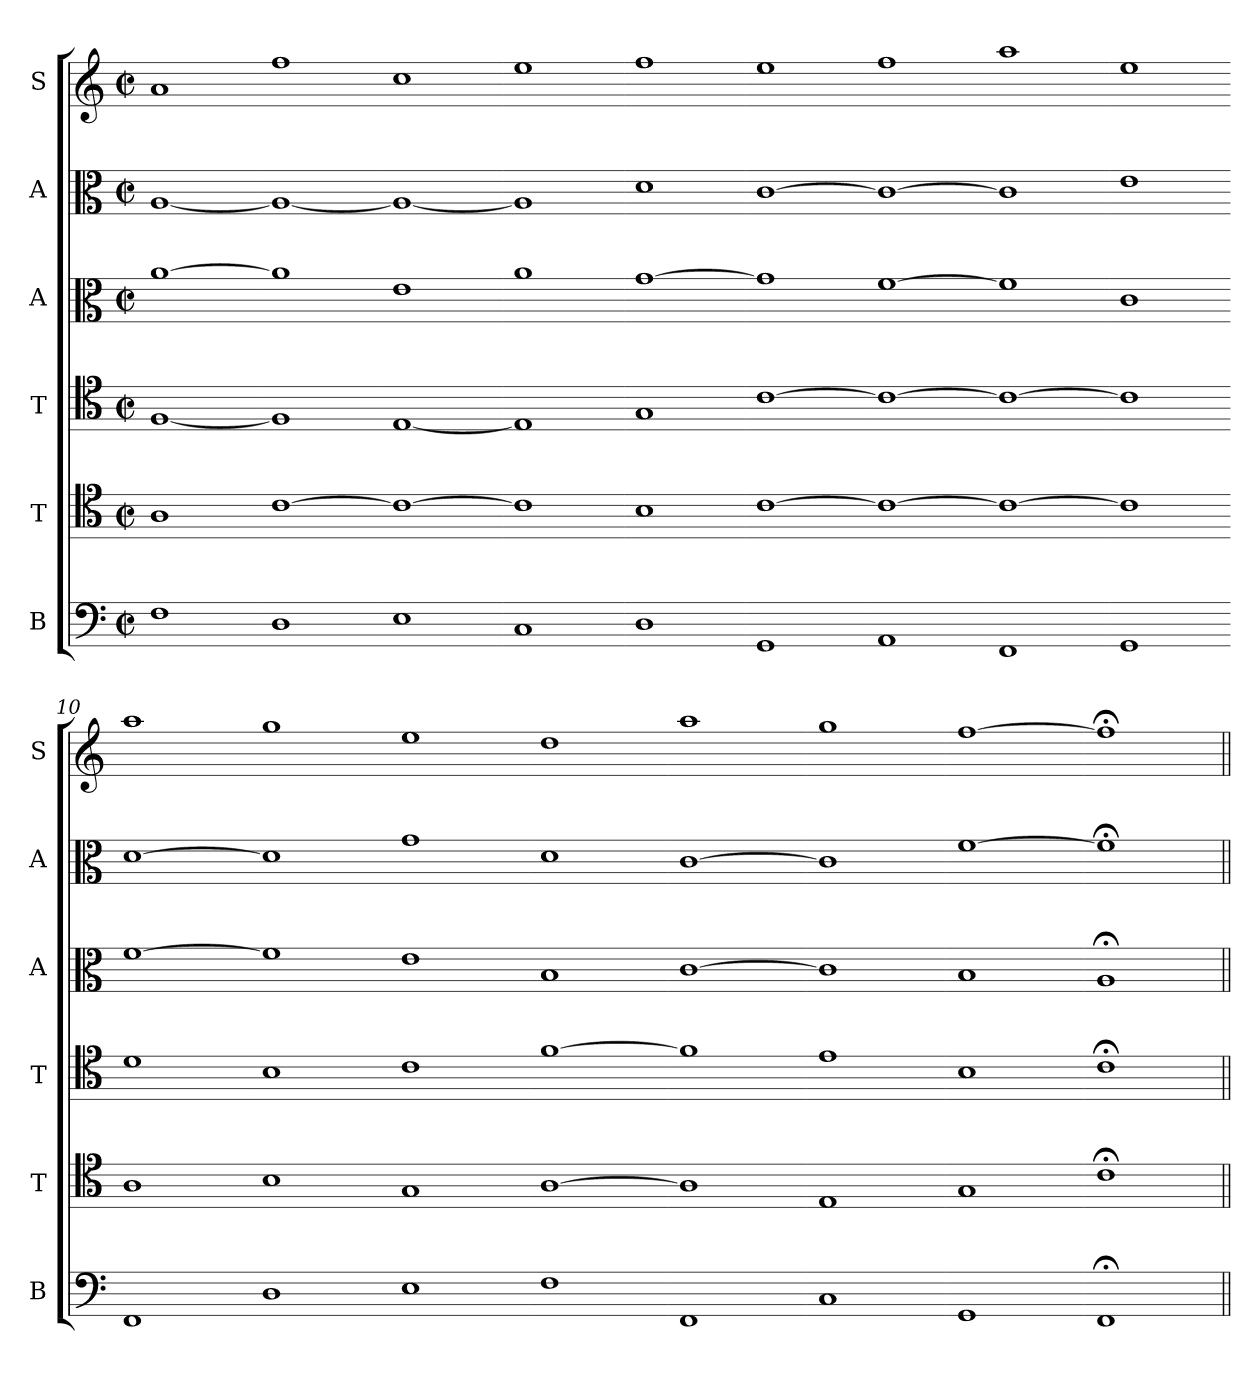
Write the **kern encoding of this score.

**kern	**kern	**kern	**kern	**kern	**kern
*part6	*part5	*part4	*part3	*part2	*part1
*staff6	*staff5	*staff4	*staff3	*staff2	*staff1
*I"B	*I"T	*I"T	*I"A	*I"A	*I"S
*I'B	*I'T	*I'T	*I'A	*I'A	*I'S
*clefF4	*clefC4	*clefC4	*clefC3	*clefC3	*clefG2
*k[]	*k[]	*k[]	*k[]	*k[]	*k[]
*M2/2	*M2/2	*M2/2	*M2/2	*M2/2	*M2/2
*met(c|)	*met(c|)	*met(c|)	*met(c|)	*met(c|)	*met(c|)
*MM208	*MM208	*MM208	*MM208	*MM208	*MM208
=1	=1	=1	=1	=1	=1
1F	1A	[1F	[1a	[1A	1a
=2-	=2-	=2-	=2-	=2-	=2-
1D	[1c	1F]	1a]	1A_	1ff
=3-	=3-	=3-	=3-	=3-	=3-
1E	1c_	[1E	1e	1A_	1cc
=4-	=4-	=4-	=4-	=4-	=4-
1C	1c]	1E]	1a	1A]	1ee
=5-	=5-	=5-	=5-	=5-	=5-
1D	1B	1G	[1g	1d	1ff
=6-	=6-	=6-	=6-	=6-	=6-
1GG	[1c	[1c	1g]	[1c	1ee
=7-	=7-	=7-	=7-	=7-	=7-
1AA	1c_	1c_	[1f	1c_	1ff
=8-	=8-	=8-	=8-	=8-	=8-
1FF	1c_	1c_	1f]	1c]	1aa
=9-	=9-	=9-	=9-	=9-	=9-
1GG	1c]	1c]	1c	1e	1ee
=10-	=10-	=10-	=10-	=10-	=10-
1FF	1A	1d	[1f	[1d	1aa
=11-	=11-	=11-	=11-	=11-	=11-
1D	1B	1B	1f]	1d]	1gg
=12-	=12-	=12-	=12-	=12-	=12-
1E	1G	1c	1e	1g	1ee
=13-	=13-	=13-	=13-	=13-	=13-
1F	[1A	[1f	1B	1d	1dd
=14-	=14-	=14-	=14-	=14-	=14-
1FF	1A]	1f]	[1c	[1c	1aa
=15-	=15-	=15-	=15-	=15-	=15-
1C	1E	1e	1c]	1c]	1gg
=16-	=16-	=16-	=16-	=16-	=16-
1GG	1G	1B	1B	[1f	[1ff
=17-	=17-	=17-	=17-	=17-	=17-
1FF;<	1c;<	1c;<	1A;<	1f;]	1ff;<]
=||	=||	=||	=||	=||	=||
*-	*-	*-	*-	*-	*-
